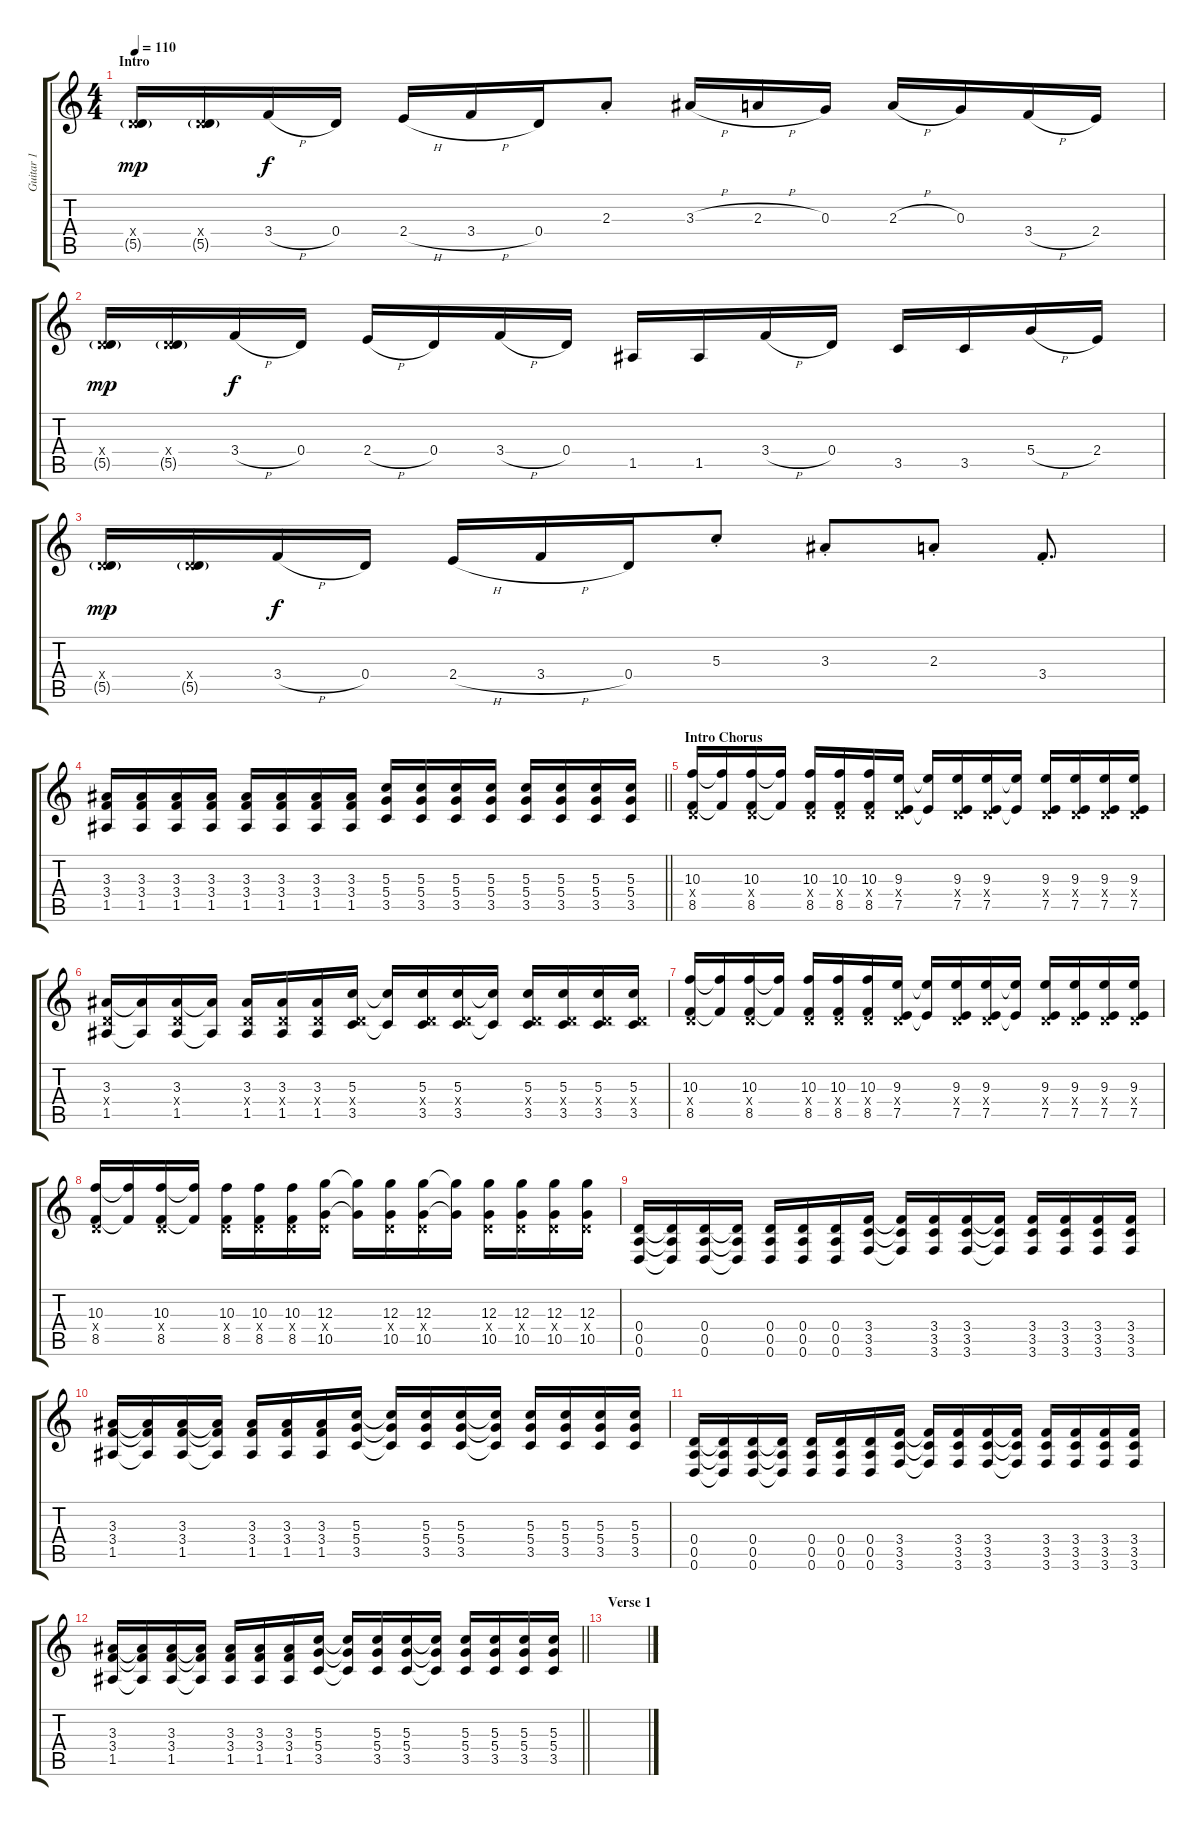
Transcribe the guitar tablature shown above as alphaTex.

\track ("Guitar 1" "Guitar 1") {instrument distortionguitar}
\staff {score tabs}
\tuning (E4 B3 G3 D3 A2 D2) {hide}
\ts (4 4)
\section ("" "Intro")
\tempo 110
\clef g2
\ks c
(0.4{x} 5.5{g}).16{dy mp instrument distortionguitar} (0.4{x} 5.5{g}).16 3.4{h}.16{dy f} 0.4.16 2.4{h}.16 3.4{h}.16 0.4.16 2.3{st}.8 3.3{h}.16 2.3{h}.16 0.3.16 2.3{h}.16 0.3.16 3.4{h}.16 2.4.16 |
(0.4{x} 5.5{g}).16{dy mp} (0.4{x} 5.5{g}).16 3.4{h}.16{dy f} 0.4.16 2.4{h}.16 0.4.16 3.4{h}.16 0.4.16 1.5.16 1.5.16 3.4{h}.16 0.4.16 3.5.16 3.5.16 5.4{h}.16 2.4.16 |
(0.4{x} 5.5{g}).16{dy mp} (0.4{x} 5.5{g}).16 3.4{h}.16{dy f} 0.4.16 2.4{h}.16 3.4{h}.16 0.4.16 5.3{st}.8 3.3{st}.8 2.3{st}.8 3.4{st}.8{d} |
\barLineRight lightlight
(3.3 3.4 1.5).16 (3.3 3.4 1.5).16 (3.3 3.4 1.5).16 (3.3 3.4 1.5).16 (3.3 3.4 1.5).16 (3.3 3.4 1.5).16 (3.3 3.4 1.5).16 (3.3 3.4 1.5).16 (5.3 5.4 3.5).16 (5.3 5.4 3.5).16 (5.3 5.4 3.5).16 (5.3 5.4 3.5).16 (5.3 5.4 3.5).16 (5.3 5.4 3.5).16 (5.3 5.4 3.5).16 (5.3 5.4 3.5).16 |
\section ("" "Intro Chorus")
(10.3 0.4{x} 8.5).16 (10.3{t} 8.5{t}).16 (10.3 0.4{x} 8.5).16 (10.3{t} 8.5{t}).16 (10.3 0.4{x} 8.5).16 (10.3 0.4{x} 8.5).16 (10.3 0.4{x} 8.5).16 (9.3 0.4{x} 7.5).16 (9.3{t} 7.5{t}).16 (9.3 0.4{x} 7.5).16 (9.3 0.4{x} 7.5).16 (9.3{t} 7.5{t}).16 (9.3 0.4{x} 7.5).16 (9.3 0.4{x} 7.5).16 (9.3 0.4{x} 7.5).16 (9.3 0.4{x} 7.5).16 |
(3.3 0.4{x} 1.5).16 (3.3{t} 1.5{t}).16 (3.3 0.4{x} 1.5).16 (3.3{t} 1.5{t}).16 (3.3 0.4{x} 1.5).16 (3.3 0.4{x} 1.5).16 (3.3 0.4{x} 1.5).16 (5.3 0.4{x} 3.5).16 (5.3{t} 3.5{t}).16 (5.3 0.4{x} 3.5).16 (5.3 0.4{x} 3.5).16 (5.3{t} 3.5{t}).16 (5.3 0.4{x} 3.5).16 (5.3 0.4{x} 3.5).16 (5.3 0.4{x} 3.5).16 (5.3 0.4{x} 3.5).16 |
(10.3 0.4{x} 8.5).16 (10.3{t} 8.5{t}).16 (10.3 0.4{x} 8.5).16 (10.3{t} 8.5{t}).16 (10.3 0.4{x} 8.5).16 (10.3 0.4{x} 8.5).16 (10.3 0.4{x} 8.5).16 (9.3 0.4{x} 7.5).16 (9.3{t} 7.5{t}).16 (9.3 0.4{x} 7.5).16 (9.3 0.4{x} 7.5).16 (9.3{t} 7.5{t}).16 (9.3 0.4{x} 7.5).16 (9.3 0.4{x} 7.5).16 (9.3 0.4{x} 7.5).16 (9.3 0.4{x} 7.5).16 |
(10.3 0.4{x} 8.5).16 (10.3{t} 8.5{t}).16 (10.3 0.4{x} 8.5).16 (10.3{t} 8.5{t}).16 (10.3 0.4{x} 8.5).16 (10.3 0.4{x} 8.5).16 (10.3 0.4{x} 8.5).16 (12.3 0.4{x} 10.5).16 (12.3{t} 10.5{t}).16 (12.3 0.4{x} 10.5).16 (12.3 0.4{x} 10.5).16 (12.3{t} 10.5{t}).16 (12.3 0.4{x} 10.5).16 (12.3 0.4{x} 10.5).16 (12.3 0.4{x} 10.5).16 (12.3 0.4{x} 10.5).16 |
(0.4 0.5 0.6).16 (0.4{t} 0.5{t} 0.6{t}).16 (0.4 0.5 0.6).16 (0.4{t} 0.5{t} 0.6{t}).16 (0.4 0.5 0.6).16 (0.4 0.5 0.6).16 (0.4 0.5 0.6).16 (3.4 3.5 3.6).16 (3.4{t} 3.5{t} 3.6{t}).16 (3.4 3.5 3.6).16 (3.4 3.5 3.6).16 (3.4{t} 3.5{t} 3.6{t}).16 (3.4 3.5 3.6).16 (3.4 3.5 3.6).16 (3.4 3.5 3.6).16 (3.4 3.5 3.6).16 |
(3.3 3.4 1.5).16 (3.3{t} 3.4{t} 1.5{t}).16 (3.3 3.4 1.5).16 (3.3{t} 3.4{t} 1.5{t}).16 (3.3 3.4 1.5).16 (3.3 3.4 1.5).16 (3.3 3.4 1.5).16 (5.3 5.4 3.5).16 (5.3{t} 5.4{t} 3.5{t}).16 (5.3 5.4 3.5).16 (5.3 5.4 3.5).16 (5.3{t} 5.4{t} 3.5{t}).16 (5.3 5.4 3.5).16 (5.3 5.4 3.5).16 (5.3 5.4 3.5).16 (5.3 5.4 3.5).16 |
(0.4 0.5 0.6).16 (0.4{t} 0.5{t} 0.6{t}).16 (0.4 0.5 0.6).16 (0.4{t} 0.5{t} 0.6{t}).16 (0.4 0.5 0.6).16 (0.4 0.5 0.6).16 (0.4 0.5 0.6).16 (3.4 3.5 3.6).16 (3.4{t} 3.5{t} 3.6{t}).16 (3.4 3.5 3.6).16 (3.4 3.5 3.6).16 (3.4{t} 3.5{t} 3.6{t}).16 (3.4 3.5 3.6).16 (3.4 3.5 3.6).16 (3.4 3.5 3.6).16 (3.4 3.5 3.6).16 |
\barLineRight lightlight
(3.3 3.4 1.5).16 (3.3{t} 3.4{t} 1.5{t}).16 (3.3 3.4 1.5).16 (3.3{t} 3.4{t} 1.5{t}).16 (3.3 3.4 1.5).16 (3.3 3.4 1.5).16 (3.3 3.4 1.5).16 (5.3 5.4 3.5).16 (5.3{t} 5.4{t} 3.5{t}).16 (5.3 5.4 3.5).16 (5.3 5.4 3.5).16 (5.3{t} 5.4{t} 3.5{t}).16 (5.3 5.4 3.5).16 (5.3 5.4 3.5).16 (5.3 5.4 3.5).16 (5.3 5.4 3.5).16 |
\section ("" "Verse 1")
